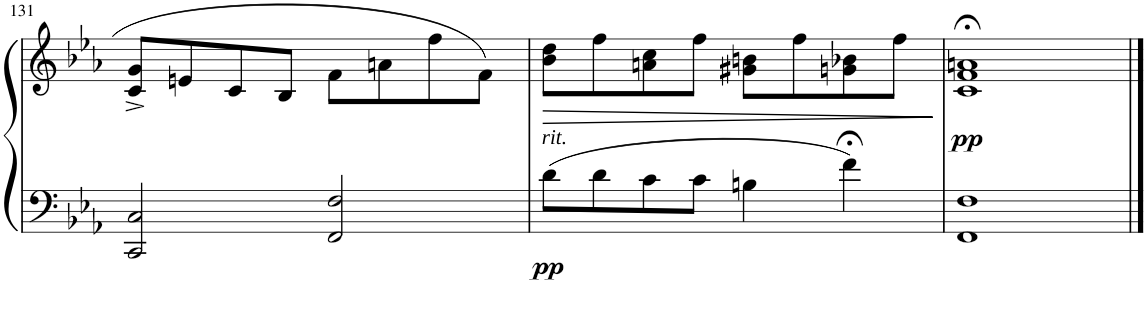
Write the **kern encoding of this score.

**kern	**kern	**dynam
*part1	*part1	*part1
*staff2	*staff1	*staff1/2
*I"Piano	*	*
*I'Pno.	*	*
!!LO:PB:g=z
*clefF4	*clefG2	*
*k[b-e-a-]	*k[b-e-a-]	*
*M4/4	*M4/4	*
=131	=131	=131
2CC/ 2C/	8c/^ 8g/^L	.
.	8en/	.
.	8c/	.
.	8B-/J	.
2FF/ 2F/	8f\L	.
.	8an\	.
.	8ff\	.
.	8f\J	.
=132	=132	=132
!	!LO:TX:b:i:t=rit.	!
!	!	!LO:HP:b
!	!	!LO:DY:n=1:b=2
8d\L	8b-\ 8dd\L	> pp
8d\	8ff\	.
8c\	8an\ 8cc\	.
8c\J	8ff\J	.
4Bn\	8g#X\ 8bn\L	.
.	8ff\	.
4f;<\	8gn\ 8b-X\	.
.	8ff\J	.
.	.	]
=133	=133	=133
!	!	!LO:DY:a=2
1FF 1F	1c;< 1f;< 1an;<	pp
==	==	==
*-	*-	*-
